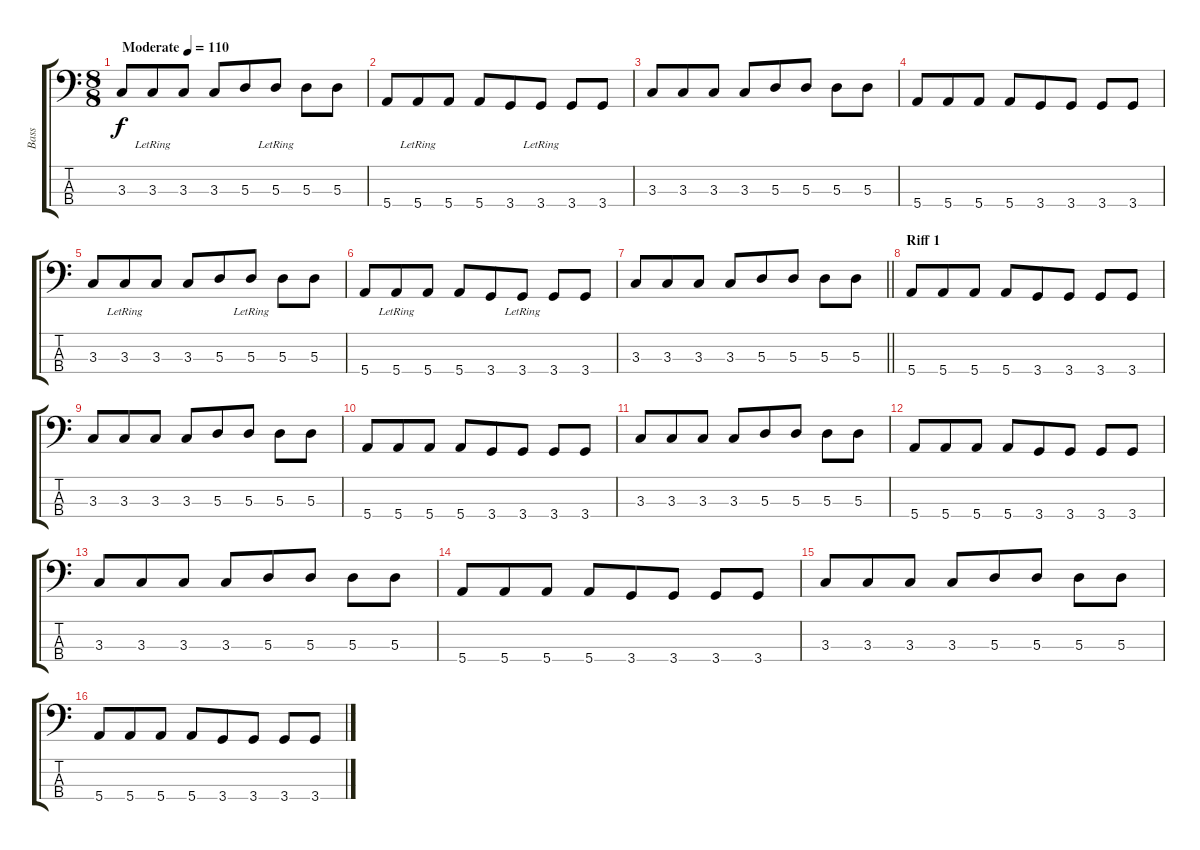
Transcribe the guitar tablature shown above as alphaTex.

\track ("Bass" "Bass") {instrument electricbassfinger bank 1}
\staff {score tabs}
\tuning (G2 D2 A1 E1) {hide}
\ts (8 8)
\tempo (110 "Moderate")
\clef f4
\ks c
3.3.8{dy f instrument electricbassfinger} 3.3{lr}.8 3.3.8 3.3.8 5.3.8 5.3{lr}.8 5.3.8 5.3.8 |
5.4.8 5.4{lr}.8 5.4.8 5.4.8 3.4.8 3.4{lr}.8 3.4.8 3.4.8 |
3.3.8 3.3.8 3.3.8 3.3.8 5.3.8 5.3.8 5.3.8 5.3.8 |
5.4.8 5.4.8 5.4.8 5.4.8 3.4.8 3.4.8 3.4.8 3.4.8 |
3.3.8 3.3{lr}.8 3.3.8 3.3.8 5.3.8 5.3{lr}.8 5.3.8 5.3.8 |
5.4.8 5.4{lr}.8 5.4.8 5.4.8 3.4.8 3.4{lr}.8 3.4.8 3.4.8 |
\barLineRight lightlight
3.3.8 3.3.8 3.3.8 3.3.8 5.3.8 5.3.8 5.3.8 5.3.8 |
\section ("" "Riff 1")
5.4.8 5.4.8 5.4.8 5.4.8 3.4.8 3.4.8 3.4.8 3.4.8 |
3.3.8 3.3.8 3.3.8 3.3.8 5.3.8 5.3.8 5.3.8 5.3.8 |
5.4.8 5.4.8 5.4.8 5.4.8 3.4.8 3.4.8 3.4.8 3.4.8 |
3.3.8 3.3.8 3.3.8 3.3.8 5.3.8 5.3.8 5.3.8 5.3.8 |
5.4.8 5.4.8 5.4.8 5.4.8 3.4.8 3.4.8 3.4.8 3.4.8 |
3.3.8 3.3.8 3.3.8 3.3.8 5.3.8 5.3.8 5.3.8 5.3.8 |
5.4.8 5.4.8 5.4.8 5.4.8 3.4.8 3.4.8 3.4.8 3.4.8 |
3.3.8 3.3.8 3.3.8 3.3.8 5.3.8 5.3.8 5.3.8 5.3.8 |
5.4.8 5.4.8 5.4.8 5.4.8 3.4.8 3.4.8 3.4.8 3.4.8
